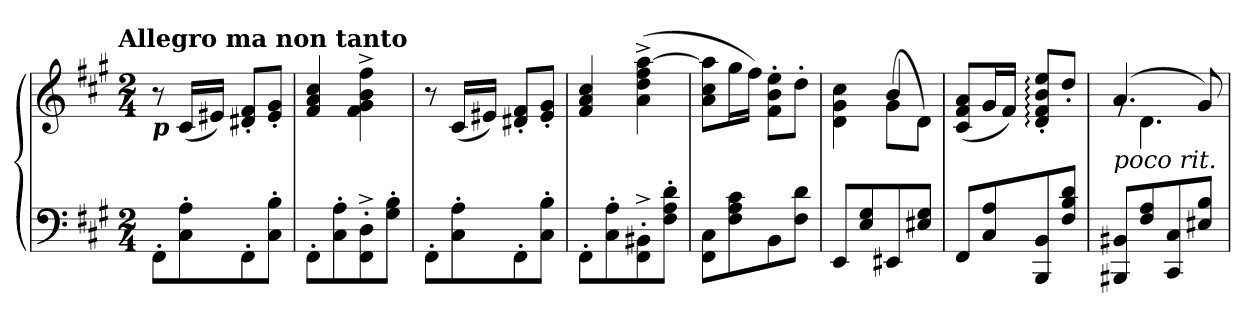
**kern	**kern
*part1	*part1
*staff2	*staff1
*clefF4	*clefG2
*k[f#c#g#]	*k[f#c#g#]
!!LO:TX:omd:t=Allegro ma non tanto
*M2/4	*M2/4
*MM132	*MM132
=1	=1
!	!LO:TX:b:Bi:t=p
8FF#'\L	8r
8C#'\ 8A'\	(<16c#/LL
.	16e#X/JJ)
8FF#'\	8d#X'/ 8f#'/L
8C#'\ 8B'\J	8e#'/ 8g#'/J
=2	=2
8FF#'\L	4f#/ 4a/ 4cc#/
8C#'\ 8A'\	.
8FF#'^\ 8D'^\	4f#^\ 4g#^\ 4b^\ 4ff#^\
8G#'\ 8B'\J	.
=3	=3
8FF#'\L	8r
8C#'\ 8A'\	(<16c#/LL
.	16e#X/JJ)
8FF#'\	8d#X'/ 8f#'/L
8C#'\ 8B'\J	8e#'/ 8g#'/J
=4	=4
8FF#'\L	4f#/ 4a/ 4cc#/
8C#'\ 8A'\	.
8FF#'^\ 8BB#X'^\	(>4a^\ 4dd^\ 4ff#^\ [4aa^\
8F#'\ 8A'\ 8d'\J	.
!!LO:LB:g=z
=5	=5
8FF#\ 8C#\L	8a\ 8cc#\ 8aa]\L
8F#\ 8A\ 8c#\	16gg#\L
.	16ff#\JJ)
8BB\	8f#'\ 8b'\ 8ee'\L
8F#\ 8d\J	8dd'\J
=6	=6
*	*^
8EE/L	4d\ 4g#\ 4cc#\	4ryy
8E/ 8G#/	.	.
8EE#X/	(<8g#\L	4b/
8E#X/ 8G#/J	8d\J)	.
*	*v	*v
=7	=7
8FF#/L	(<8c#/ 8f#/ 8a/L
8C#/ 8A/	16g#/L
.	16f#/JJ)
8BBB/ 8BB/	8d:'/ 8f#:'/ 8b:'/ 8ee:'/L
8F#/ 8B/ 8d/J	8dd'/J
=8	=8
*	*^
!	!LO:TX:b:i:t=poco rit.	!
8BBB#X/ 8BB#X/L	(>4.a/	8rg
8F#/ 8A/	.	4.d\
8CC#/ 8C#/	.	.
8E#X/ 8B/J	8g#/)	.
*	*v	*v
=	=
*-	*-
